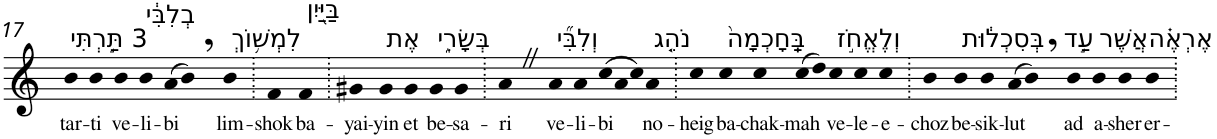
**kern	**text
*part1	*part1
*staff1	*staff1
*I"Piano	*
*I'Pno	*
!!LO:PB:g=z
*clefG2	*
*k[]	*
=17	=17
!LO:TX:a:t=3 תַּ֣רְתִּי	!
!	!LO:LY:b
4b	tar-
!	!LO:LY:b
4b	-ti
!LO:TX:a:t=בְלִבִּ֔י	!
!	!LO:LY:b
4b	ve-
!	!LO:LY:b
4b	-li-
!	!LO:LY:b
(>8a	-bi
8b,)	.
!LO:TX:a:t=לִמְשׁ֥וֹךְ	!
!	!LO:LY:b
4b	lim-
=18.	=18.
!	!LO:LY:b
4f	-shok
!LO:TX:a:t=בַּיַּ֖יִן	!
!	!LO:LY:b
4f	ba-
=19.	=19.
!	!LO:LY:b
4g#X	-yai-
!	!LO:LY:b
4g#	-yin
!LO:TX:a:t=אֶת	!
!	!LO:LY:b
4g#	et
!LO:TX:a:t=בְּשָׂרִ֑י	!
!	!LO:LY:b
4g#	be-
!	!LO:LY:b
4g#	-sa-
=20.	=20.
!	!LO:LY:b
4aZ	-ri
!LO:TX:a:t=וְלִבִּ֞י	!
!	!LO:LY:b
4a	ve-
!	!LO:LY:b
4a	-li-
*Xtuplet	*
!	!LO:LY:b
(>12cc	-bi
12a	.
12cc)	.
!LO:TX:a:t=נֹהֵ֤ג	!
!	!LO:LY:b
4a	no-
=21.	=21.
!	!LO:LY:b
4cc	-heig
!LO:TX:a:t=בַּֽחָכְמָה֙	!
!	!LO:LY:b
4cc	ba-
!	!LO:LY:b
4cc	-chak-
!	!LO:LY:b
(>8cc	-mah
8dd)	.
!LO:TX:a:t=וְלֶאֱחֹ֣ז	!
!	!LO:LY:b
4cc	ve-
!	!LO:LY:b
4cc	-le-
!	!LO:LY:b
4cc	-e-
=22.	=22.
!	!LO:LY:b
4b	-choz
!LO:TX:a:t=בְּסִכְל֔וּת	!
!	!LO:LY:b
4b	be-
!	!LO:LY:b
4b	-sik-
!	!LO:LY:b
(>8a	-lut
8b,)	.
!LO:TX:a:t=עַ֣ד	!
!	!LO:LY:b
4b	ad
!LO:TX:a:t=אֲשֶׁר	!
!	!LO:LY:b
4b	a-
!	!LO:LY:b
4b	-sher
!LO:TX:a:t=אֶרְאֶ֗ה	!
!	!LO:LY:b
4b	er-
=.	=.
*-	*-
